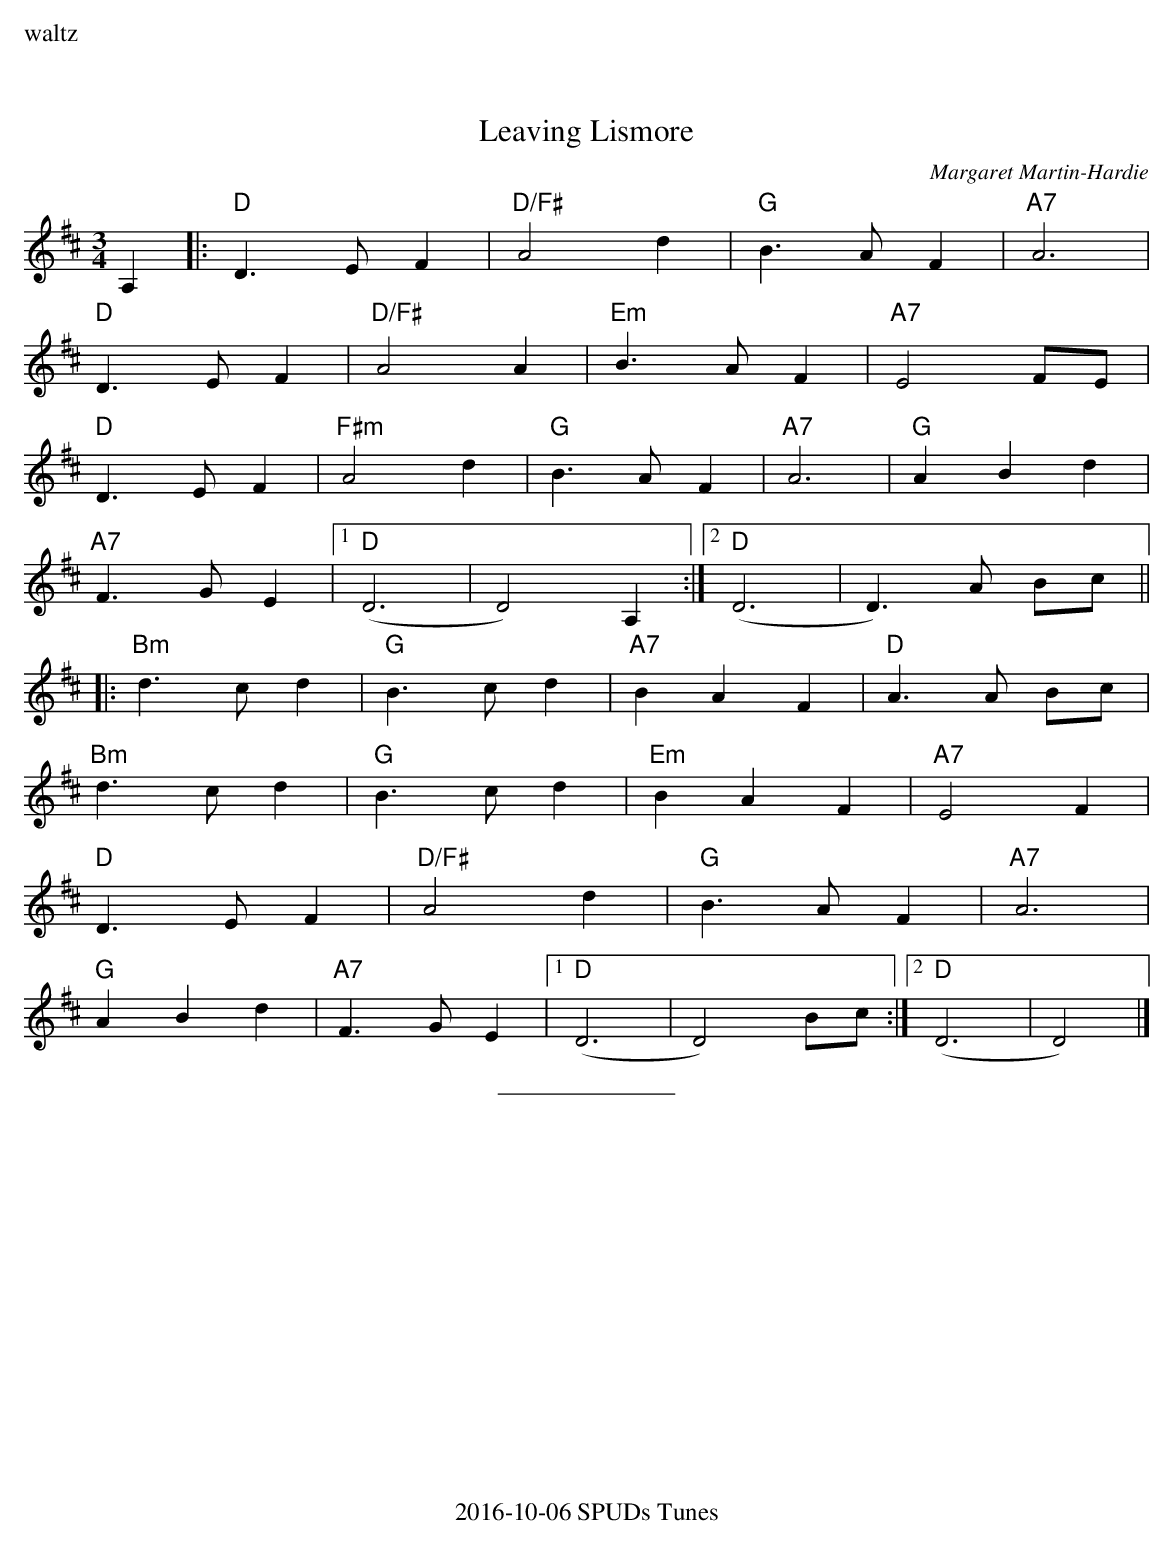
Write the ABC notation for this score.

X:1
%%text waltz
T: Leaving Lismore
C:Margaret Martin-Hardie
M: 3/4
L: 1/8
K: D
A,2|:"D"D3 E F2|"D/F#"A4 d2|"G"B3 A F2|"A7"A6|
"D"D3 E F2|"D/F#"A4 A2|"Em"B3 A F2|"A7"E4 FE|
"D"D3 E F2|"F#m"A4 d2|"G" B3 A F2|"A7"A6|"G"A2 B2 d2|
"A7"F3  G E2|1"D"(D6|D4) A,2:|2"D" (D6|D3) A Bc||
|:"Bm"d3 c d2|"G"B3 c d2|"A7" B2 A2 F2|"D"A3 A Bc|
"Bm"d3 c d2|"G" B3 c d2|"Em"B2 A2 F2|"A7"E4 F2|
"D"D3 E F2|"D/F#" A4 d2|"G"B3 A F2|"A7"A6|
"G"A2 B2 d2|"A7" F3 G E2|1"D" (D6|D4) Bc:|2"D"(D6|D4)|]
